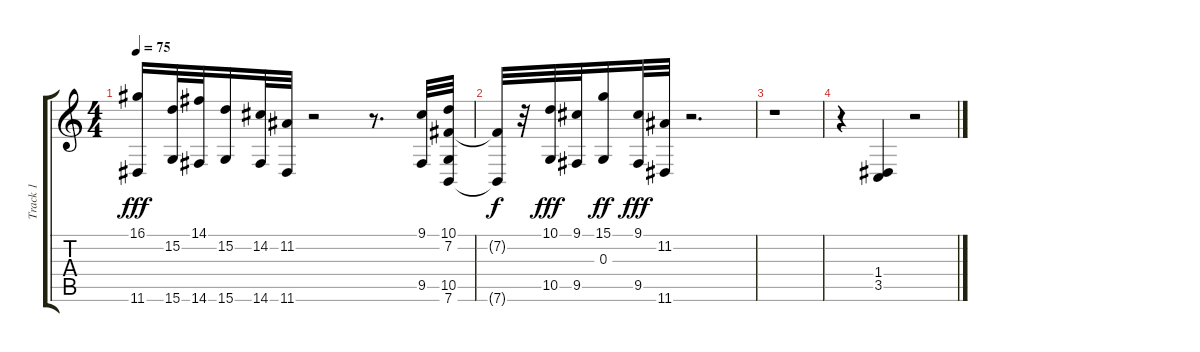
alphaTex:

\track ("Track 1" "Track 1") {instrument stringensemble1}
\staff {score tabs}
\tuning (E4 B3 G3 D3 A2 E2) {hide}
\ts (4 4)
\tempo 75
\clef g2
\ks c
(16.1 11.6).16{dy fff} (15.2 15.6).32 (14.1 14.6).32 (15.2 15.6).16 (14.2 14.6).32 (11.2 11.6).32 r.2 r.8{d} (9.1 9.5).32 (10.1 7.2 10.5 7.6).32 |
(7.2{t} 7.6{t}).32{dy f} r.32 (10.1 10.5).32{dy fff} (9.1 9.5).32 (15.1 0.3).16{dy ff} (9.1 9.5).32{dy fff} (11.2 11.6).32 r.2{d} |
r.1 |
r.4 (1.4 3.5).4 r.2
